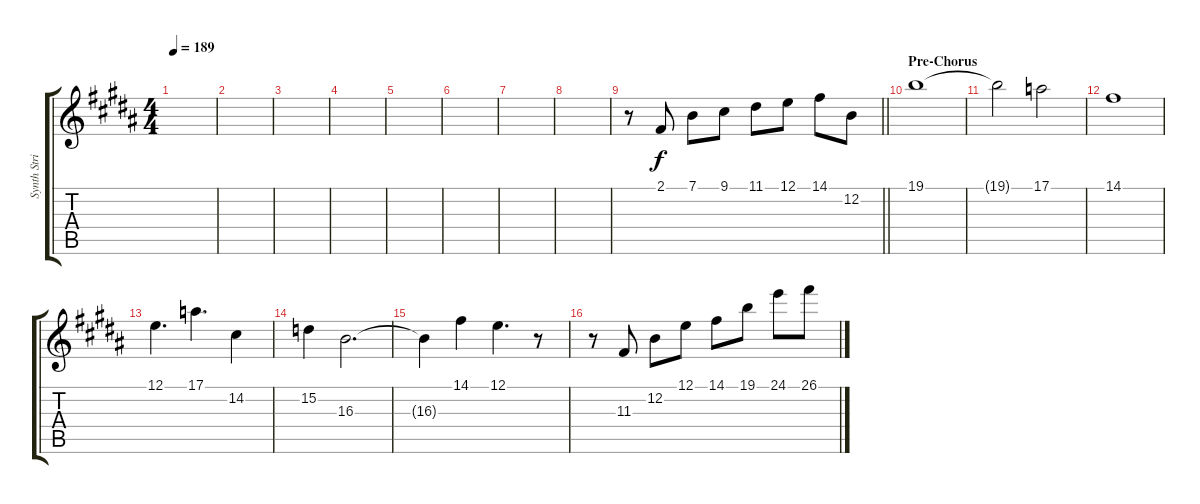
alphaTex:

\track ("Synth Strings" "Synth Stri") {instrument synthstrings1}
\staff {score tabs}
\tuning (E4 B3 G3 D3 A2 E2) {hide}
\ts (4 4)
\tempo 189
\clef g2
\ks b
|
|
|
|
|
|
|
|
\barLineRight lightlight
r.8 2.1.8 7.1.8 9.1.8 11.1.8 12.1.8 14.1.8 12.2.8 |
\section ("" "Pre-Chorus")
19.1.1 |
19.1{t}.2 17.1.2 |
14.1.1 |
12.1.4{d} 17.1.4{d} 14.2.4 |
15.2.4 16.3.2{d} |
16.3{t}.4 14.1.4 12.1.4{d} r.8 |
r.8 11.3.8 12.2.8 12.1.8 14.1.8 19.1.8 24.1.8 26.1.8
